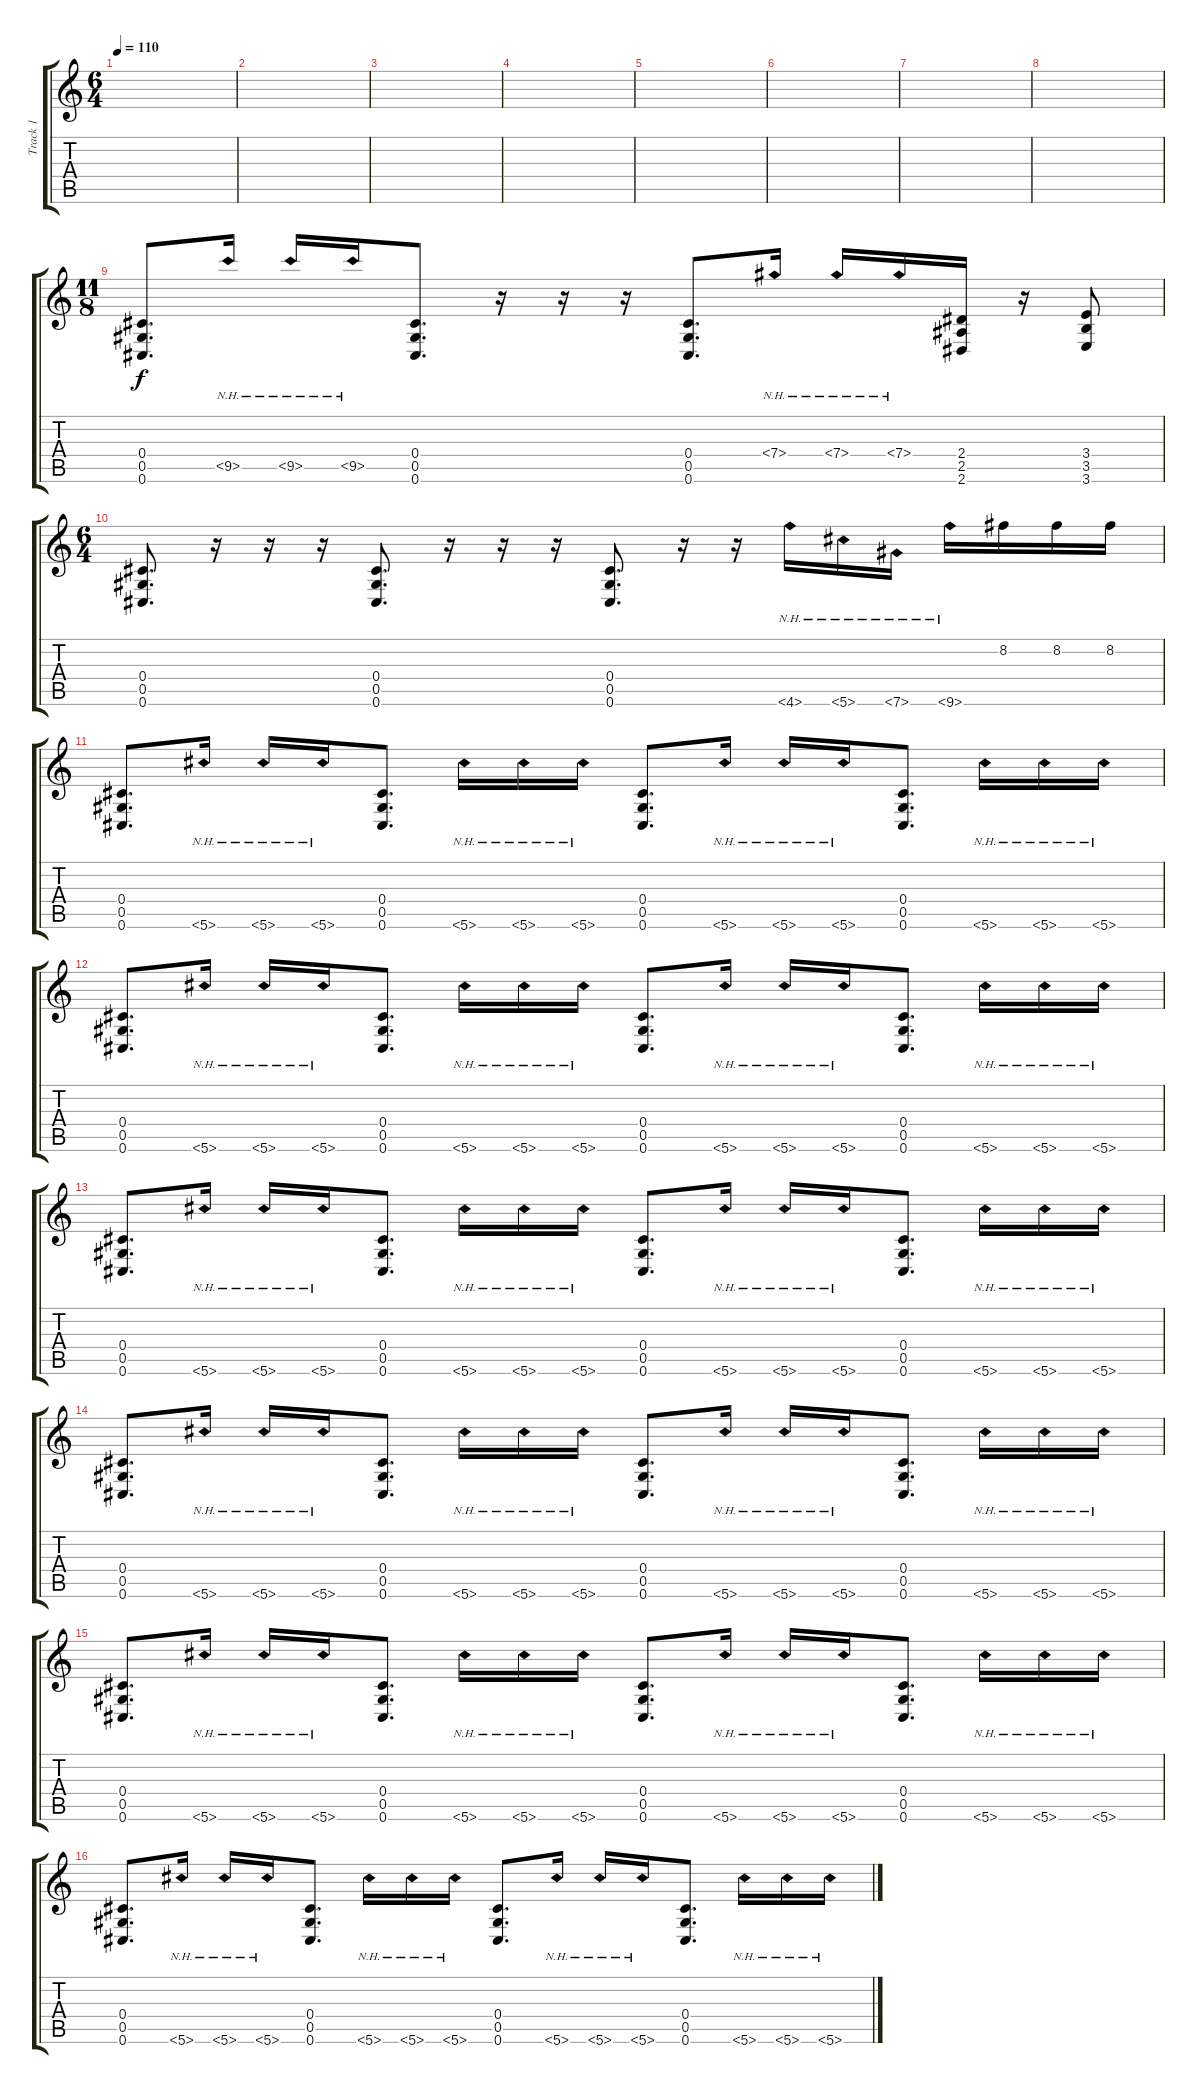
\track ("Track 1" "Track 1") {instrument distortionguitar}
\staff {score tabs}
\tuning (Eb4 Bb3 Gb3 Db3 Ab2 Db2) {hide}
\ts (6 4)
\tempo 110
\clef g2
\ks c
|
|
|
|
|
|
|
|
\ts (11 8)
(0.4 0.5 0.6).8{d} 9.5{nh}.16 9.5{nh}.16 9.5{nh}.16 (0.4 0.5 0.6).8{d} r.16 r.16 r.16 (0.4 0.5 0.6).8{d} 7.4{nh}.16 7.4{nh}.16 7.4{nh}.16 (2.4 2.5 2.6).16 r.16 (3.4 3.5 3.6).8 |
\ts (6 4)
(0.4 0.5 0.6).8{d} r.16 r.16 r.16 (0.4 0.5 0.6).8{d} r.16 r.16 r.16 (0.4 0.5 0.6).8{d} r.16 r.16 4.6{nh}.16 5.6{nh}.16 7.6{nh}.16 9.6{nh}.16 8.2.16 8.2.16 8.2.16 |
(0.4 0.5 0.6).8{d} 5.6{nh}.16 5.6{nh}.16 5.6{nh}.16 (0.4 0.5 0.6).8{d} 5.6{nh}.16 5.6{nh}.16 5.6{nh}.16 (0.4 0.5 0.6).8{d} 5.6{nh}.16 5.6{nh}.16 5.6{nh}.16 (0.4 0.5 0.6).8{d} 5.6{nh}.16 5.6{nh}.16 5.6{nh}.16 |
(0.4 0.5 0.6).8{d} 5.6{nh}.16 5.6{nh}.16 5.6{nh}.16 (0.4 0.5 0.6).8{d} 5.6{nh}.16 5.6{nh}.16 5.6{nh}.16 (0.4 0.5 0.6).8{d} 5.6{nh}.16 5.6{nh}.16 5.6{nh}.16 (0.4 0.5 0.6).8{d} 5.6{nh}.16 5.6{nh}.16 5.6{nh}.16 |
(0.4 0.5 0.6).8{d} 5.6{nh}.16 5.6{nh}.16 5.6{nh}.16 (0.4 0.5 0.6).8{d} 5.6{nh}.16 5.6{nh}.16 5.6{nh}.16 (0.4 0.5 0.6).8{d} 5.6{nh}.16 5.6{nh}.16 5.6{nh}.16 (0.4 0.5 0.6).8{d} 5.6{nh}.16 5.6{nh}.16 5.6{nh}.16 |
(0.4 0.5 0.6).8{d} 5.6{nh}.16 5.6{nh}.16 5.6{nh}.16 (0.4 0.5 0.6).8{d} 5.6{nh}.16 5.6{nh}.16 5.6{nh}.16 (0.4 0.5 0.6).8{d} 5.6{nh}.16 5.6{nh}.16 5.6{nh}.16 (0.4 0.5 0.6).8{d} 5.6{nh}.16 5.6{nh}.16 5.6{nh}.16 |
(0.4 0.5 0.6).8{d} 5.6{nh}.16 5.6{nh}.16 5.6{nh}.16 (0.4 0.5 0.6).8{d} 5.6{nh}.16 5.6{nh}.16 5.6{nh}.16 (0.4 0.5 0.6).8{d} 5.6{nh}.16 5.6{nh}.16 5.6{nh}.16 (0.4 0.5 0.6).8{d} 5.6{nh}.16 5.6{nh}.16 5.6{nh}.16 |
(0.4 0.5 0.6).8{d} 5.6{nh}.16 5.6{nh}.16 5.6{nh}.16 (0.4 0.5 0.6).8{d} 5.6{nh}.16 5.6{nh}.16 5.6{nh}.16 (0.4 0.5 0.6).8{d} 5.6{nh}.16 5.6{nh}.16 5.6{nh}.16 (0.4 0.5 0.6).8{d} 5.6{nh}.16 5.6{nh}.16 5.6{nh}.16
